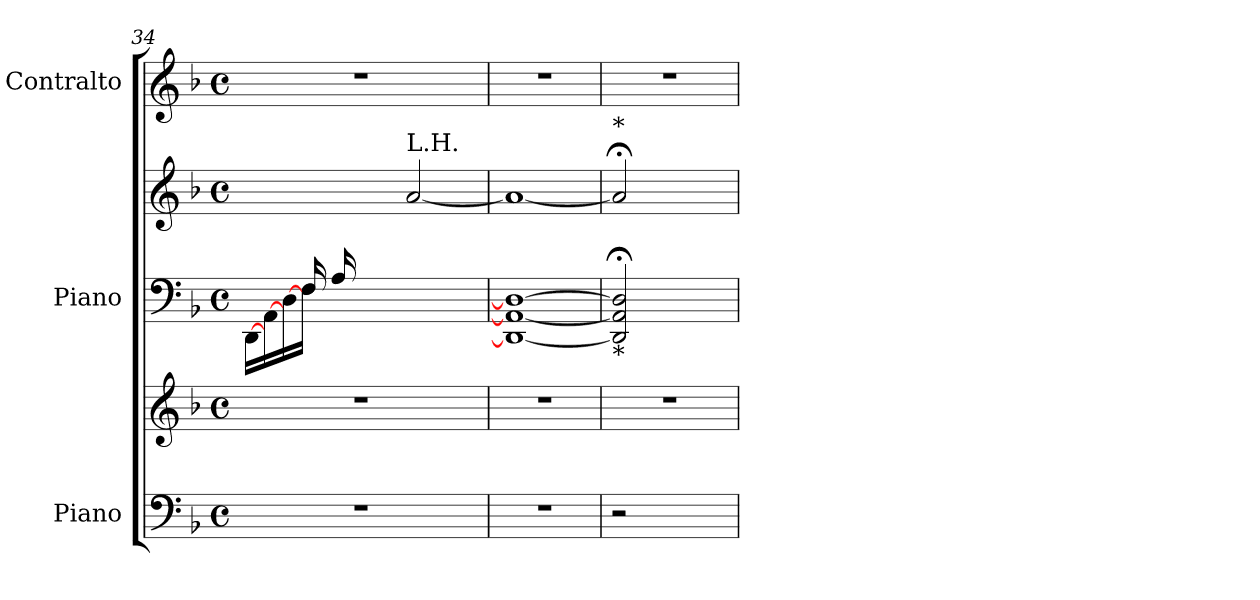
**kern	**kern	**kern	**kern	**kern
*part3	*part3	*part2	*part2	*part1
*staff5	*staff4	*staff3	*staff2	*staff1
*I"Piano	*	*I"Piano	*	*I"Contralto
*I'Pno	*	*I'Pno	*	*
*clefF4	*clefG2	*clefF4	*clefG2	*clefG2
*k[b-]	*k[b-]	*k[b-]	*k[b-]	*k[b-]
*M4/4	*M4/4	*M4/4	*M4/4	*M4/4
*met(c)	*met(c)	*met(c)	*met(c)	*met(c)
=34	=34	=34	=34	=34
*	*	*^	*	*
1r	1r	8.ryy	[<16DD\LL	8.ryy	1r
.	.	.	[<16AA\	.	.
.	.	.	[<16D\	.	.
.	.	16F/	16F\JJ	8ryy	.
.	.	16A/LL	4ryy	.	.
.	.	2ryy	.	16d/	.
.	.	.	.	16e/	.
.	.	.	.	16f/JJ	.
!	!	!	!	!LO:TX:a:t=L.H.	!
.	.	.	2ryy	([2a/	.
.	.	8.ryy	.	.	.
*	*	*v	*v	*	*
=35	=35	=35	=35	=35
!	!	!	!LO:TX:a:color=#FFFFFF:t=.	!
!	!	!LO:TX:a:color=#FFFFFF:t=.	!	!
1r	1r	1DD_ 1AA_ 1D_	1a_	1r
=36	=36	=36	=36	=36
!	!	!	!LO:TX:a:t=*	!
!	!	!LO:TX:b:t=*	!	!
2r	1r	2DD/];< 2AA/];< 2D/];<	2a;</]	1r
2ryy	.	2ryy	2ryy	.
=	=	=	=	=
*-	*-	*-	*-	*-
